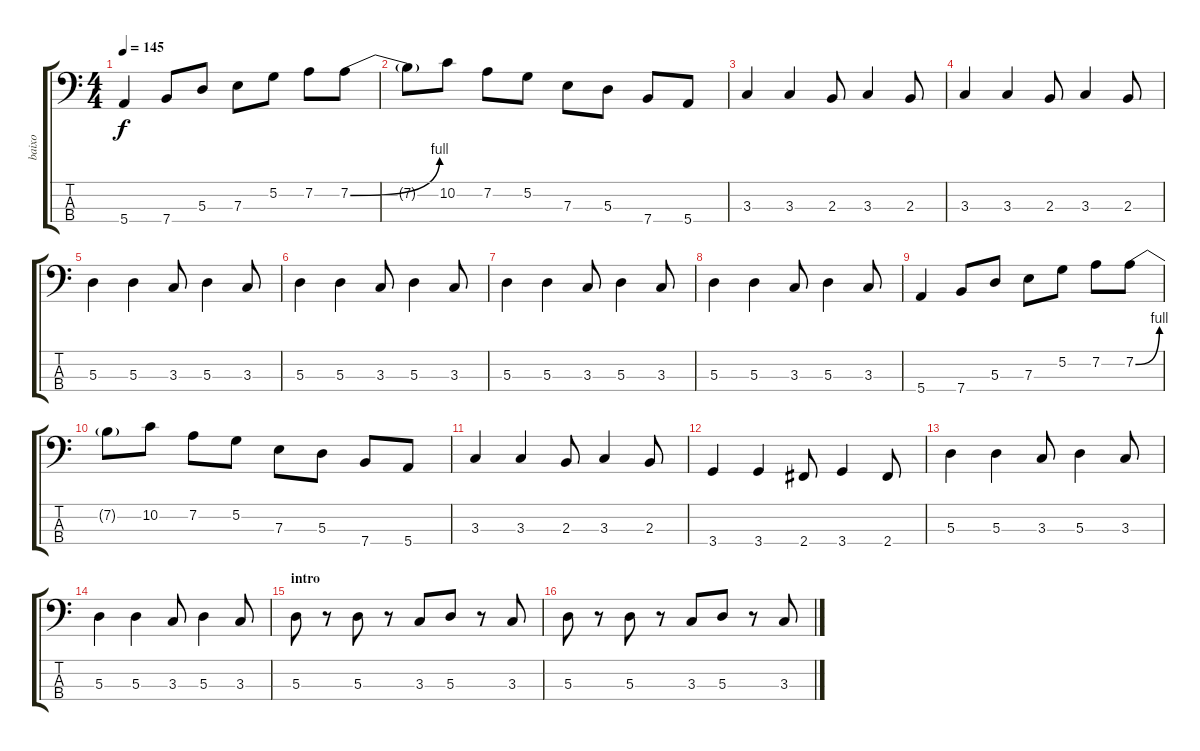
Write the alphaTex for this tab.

\track ("baixo" "baixo") {instrument electricbassfinger}
\staff {score tabs}
\tuning (G2 D2 A1 E1) {hide}
\ts (4 4)
\tempo 145
\clef f4
\ks c
5.4.4{dy f} 7.4.8 5.3.8 7.3.8 5.2.8 7.2.8 7.2{be (bend 0 0 60 4)}.8 |
7.2{t}.8 10.2.8 7.2.8 5.2.8 7.3.8 5.3.8 7.4.8 5.4.8 |
3.3.4 3.3.4 2.3.8 3.3.4 2.3.8 |
3.3.4 3.3.4 2.3.8 3.3.4 2.3.8 |
5.3.4 5.3.4 3.3.8 5.3.4 3.3.8 |
5.3.4 5.3.4 3.3.8 5.3.4 3.3.8 |
5.3.4 5.3.4 3.3.8 5.3.4 3.3.8 |
5.3.4 5.3.4 3.3.8 5.3.4 3.3.8 |
5.4.4 7.4.8 5.3.8 7.3.8 5.2.8 7.2.8 7.2{be (bend 0 0 60 4)}.8 |
7.2{t}.8 10.2.8 7.2.8 5.2.8 7.3.8 5.3.8 7.4.8 5.4.8 |
3.3.4 3.3.4 2.3.8 3.3.4 2.3.8 |
3.4.4 3.4.4 2.4.8 3.4.4 2.4.8 |
5.3.4 5.3.4 3.3.8 5.3.4 3.3.8 |
5.3.4 5.3.4 3.3.8 5.3.4 3.3.8 |
\section ("" "intro")
5.3.8 r.8 5.3.8 r.8 3.3.8 5.3.8 r.8 3.3.8 |
5.3.8 r.8 5.3.8 r.8 3.3.8 5.3.8 r.8 3.3.8
